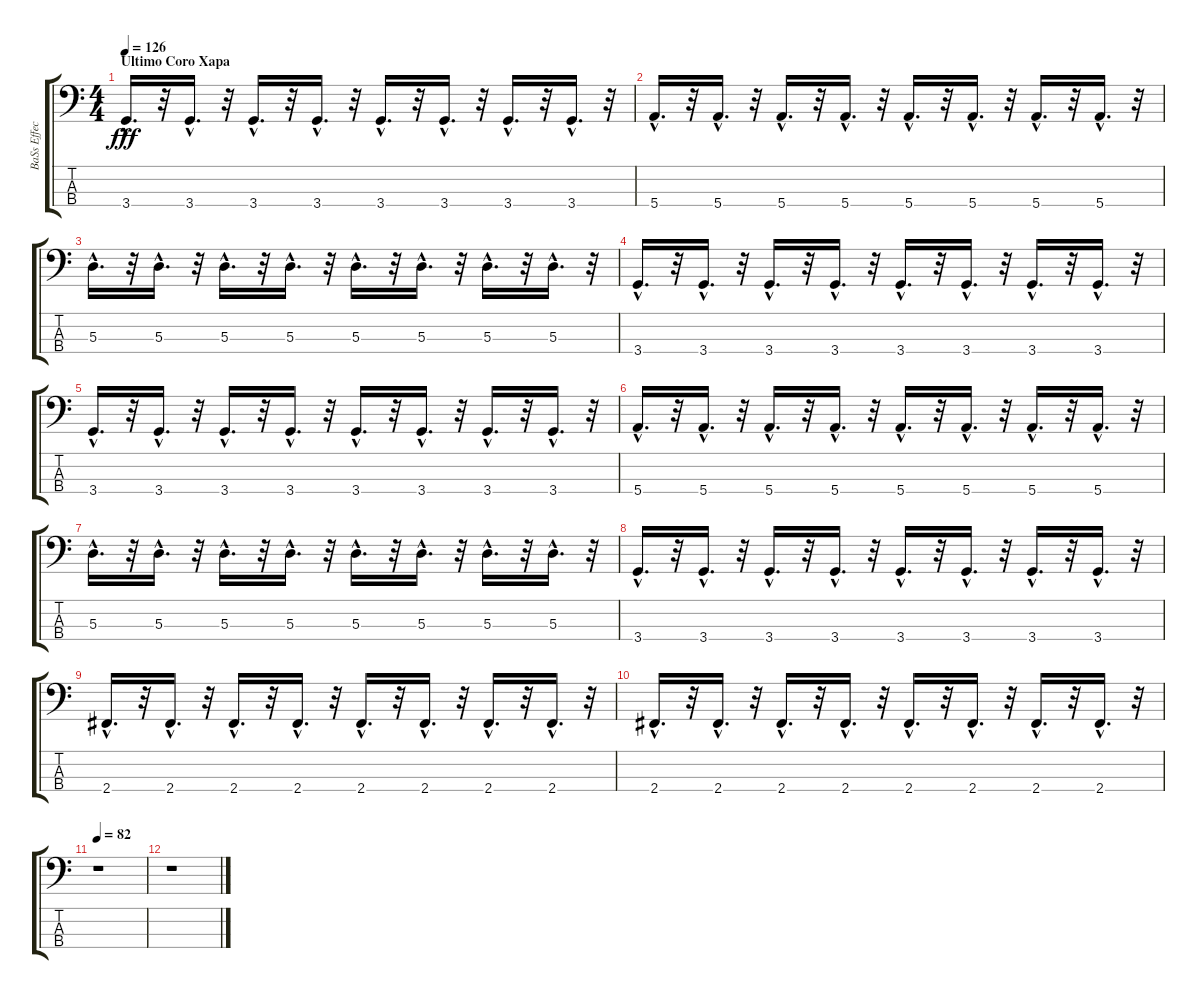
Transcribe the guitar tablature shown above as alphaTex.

\track ("BaSs EffecT" "BaSs Effec") {instrument synthbass1}
\staff {score tabs}
\tuning (G2 D2 A1 E1) {hide}
\ts (4 4)
\section ("" "Ultimo Coro Xapa")
\tempo 126
\clef f4
\ks c
3.4{hac}.16{d dy fff} r.32 3.4{hac}.16{d} r.32 3.4{hac}.16{d} r.32 3.4{hac}.16{d} r.32 3.4{hac}.16{d} r.32 3.4{hac}.16{d} r.32 3.4{hac}.16{d} r.32 3.4{hac}.16{d} r.32 |
5.4{hac}.16{d} r.32 5.4{hac}.16{d} r.32 5.4{hac}.16{d} r.32 5.4{hac}.16{d} r.32 5.4{hac}.16{d} r.32 5.4{hac}.16{d} r.32 5.4{hac}.16{d} r.32 5.4{hac}.16{d} r.32 |
5.3{hac}.16{d} r.32 5.3{hac}.16{d} r.32 5.3{hac}.16{d} r.32 5.3{hac}.16{d} r.32 5.3{hac}.16{d} r.32 5.3{hac}.16{d} r.32 5.3{hac}.16{d} r.32 5.3{hac}.16{d} r.32 |
3.4{hac}.16{d} r.32 3.4{hac}.16{d} r.32 3.4{hac}.16{d} r.32 3.4{hac}.16{d} r.32 3.4{hac}.16{d} r.32 3.4{hac}.16{d} r.32 3.4{hac}.16{d} r.32 3.4{hac}.16{d} r.32 |
3.4{hac}.16{d} r.32 3.4{hac}.16{d} r.32 3.4{hac}.16{d} r.32 3.4{hac}.16{d} r.32 3.4{hac}.16{d} r.32 3.4{hac}.16{d} r.32 3.4{hac}.16{d} r.32 3.4{hac}.16{d} r.32 |
5.4{hac}.16{d} r.32 5.4{hac}.16{d} r.32 5.4{hac}.16{d} r.32 5.4{hac}.16{d} r.32 5.4{hac}.16{d} r.32 5.4{hac}.16{d} r.32 5.4{hac}.16{d} r.32 5.4{hac}.16{d} r.32 |
5.3{hac}.16{d} r.32 5.3{hac}.16{d} r.32 5.3{hac}.16{d} r.32 5.3{hac}.16{d} r.32 5.3{hac}.16{d} r.32 5.3{hac}.16{d} r.32 5.3{hac}.16{d} r.32 5.3{hac}.16{d} r.32 |
3.4{hac}.16{d} r.32 3.4{hac}.16{d} r.32 3.4{hac}.16{d} r.32 3.4{hac}.16{d} r.32 3.4{hac}.16{d} r.32 3.4{hac}.16{d} r.32 3.4{hac}.16{d} r.32 3.4{hac}.16{d} r.32 |
2.4{hac}.16{d} r.32 2.4{hac}.16{d} r.32 2.4{hac}.16{d} r.32 2.4{hac}.16{d} r.32 2.4{hac}.16{d} r.32 2.4{hac}.16{d} r.32 2.4{hac}.16{d} r.32 2.4{hac}.16{d} r.32 |
2.4{hac}.16{d} r.32 2.4{hac}.16{d} r.32 2.4{hac}.16{d} r.32 2.4{hac}.16{d} r.32 2.4{hac}.16{d} r.32 2.4{hac}.16{d} r.32 2.4{hac}.16{d} r.32 2.4{hac}.16{d} r.32 |
\tempo 82
r.1 |
r.1
